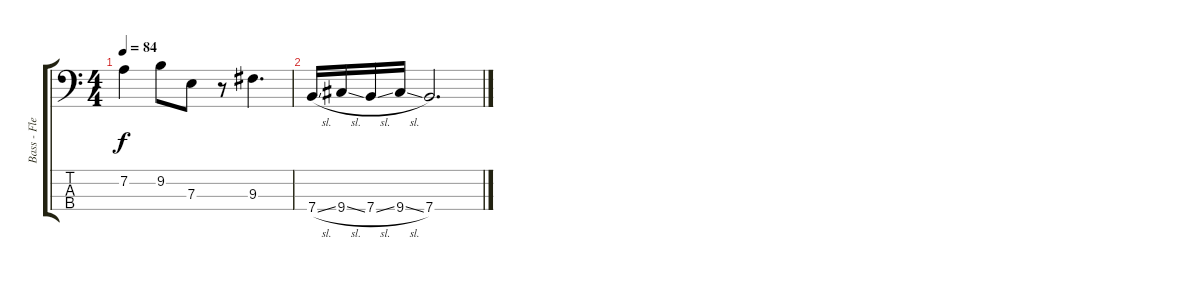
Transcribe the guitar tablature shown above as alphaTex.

\track ("Bass - Flea" "Bass - Fle") {instrument fretlessbass}
\staff {score tabs}
\tuning (G2 D2 A1 E1) {hide}
\ts (4 4)
\tempo 84
\clef f4
\ks c
7.2.4{dy f} 9.2.8 7.3.8 r.8 9.3.4{d} |
7.4{sl}.16 9.4{sl}.16 7.4{sl}.16 9.4{sl}.16 7.4.2{d}
